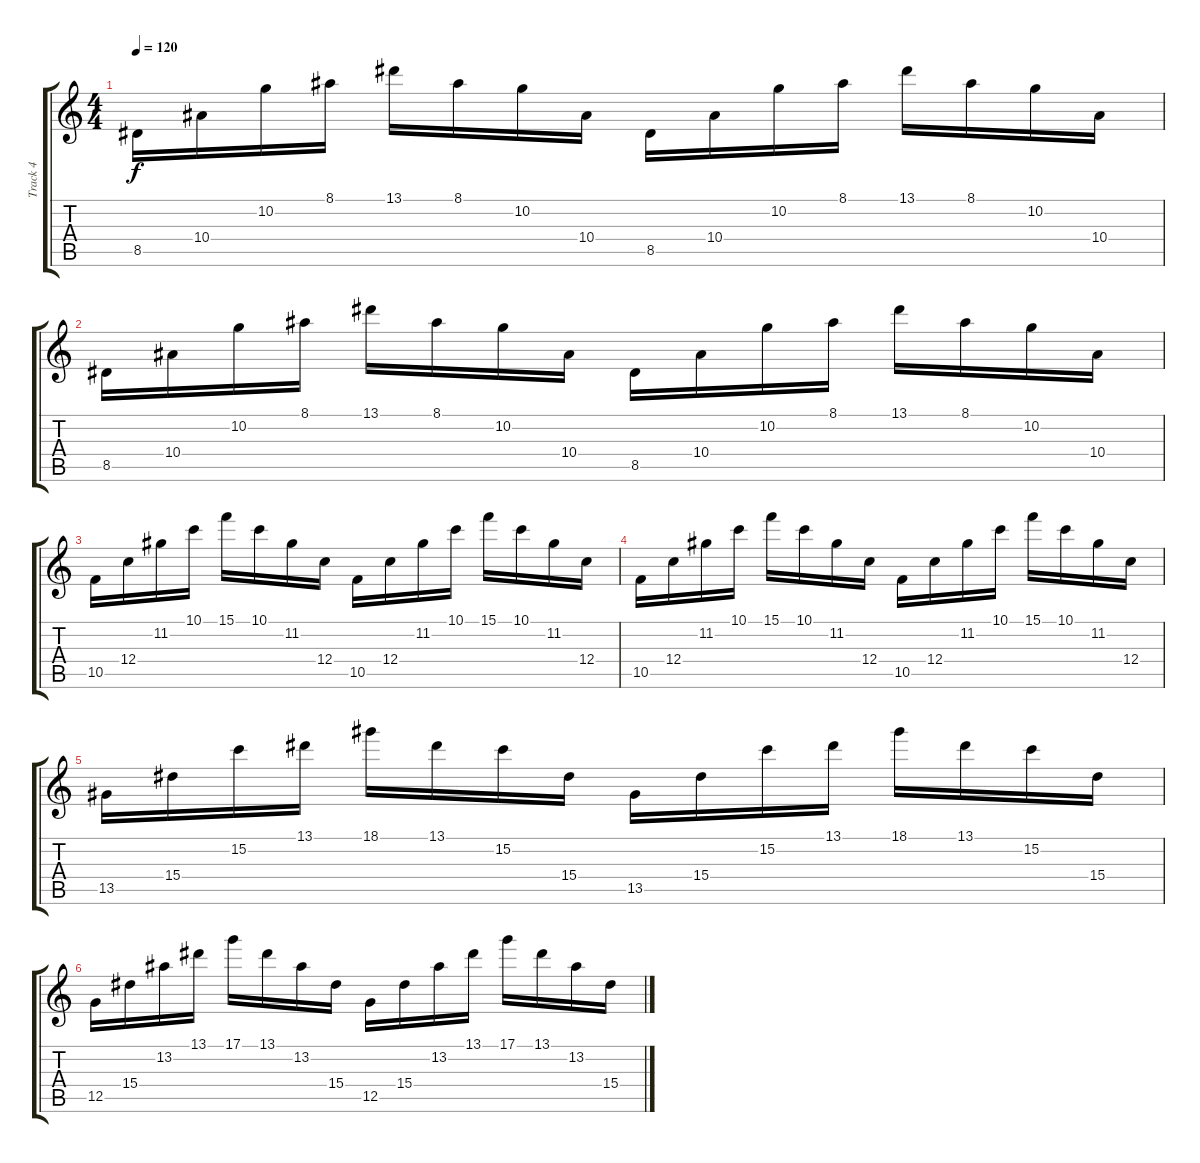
\track ("Track 4" "Track 4") {instrument distortionguitar}
\staff {score tabs}
\tuning (D4 A3 F3 C3 G2 C2) {hide}
\ts (4 4)
\tempo 120
\clef g2
\ks c
8.5.16{dy f} 10.4.16 10.2.16 8.1.16 13.1.16 8.1.16 10.2.16 10.4.16 8.5.16 10.4.16 10.2.16 8.1.16 13.1.16 8.1.16 10.2.16 10.4.16 |
8.5.16 10.4.16 10.2.16 8.1.16 13.1.16 8.1.16 10.2.16 10.4.16 8.5.16 10.4.16 10.2.16 8.1.16 13.1.16 8.1.16 10.2.16 10.4.16 |
10.5.16 12.4.16 11.2.16 10.1.16 15.1.16 10.1.16 11.2.16 12.4.16 10.5.16 12.4.16 11.2.16 10.1.16 15.1.16 10.1.16 11.2.16 12.4.16 |
10.5.16 12.4.16 11.2.16 10.1.16 15.1.16 10.1.16 11.2.16 12.4.16 10.5.16 12.4.16 11.2.16 10.1.16 15.1.16 10.1.16 11.2.16 12.4.16 |
13.5.16 15.4.16 15.2.16 13.1.16 18.1.16 13.1.16 15.2.16 15.4.16 13.5.16 15.4.16 15.2.16 13.1.16 18.1.16 13.1.16 15.2.16 15.4.16 |
12.5.16 15.4.16 13.2.16 13.1.16 17.1.16 13.1.16 13.2.16 15.4.16 12.5.16 15.4.16 13.2.16 13.1.16 17.1.16 13.1.16 13.2.16 15.4.16
